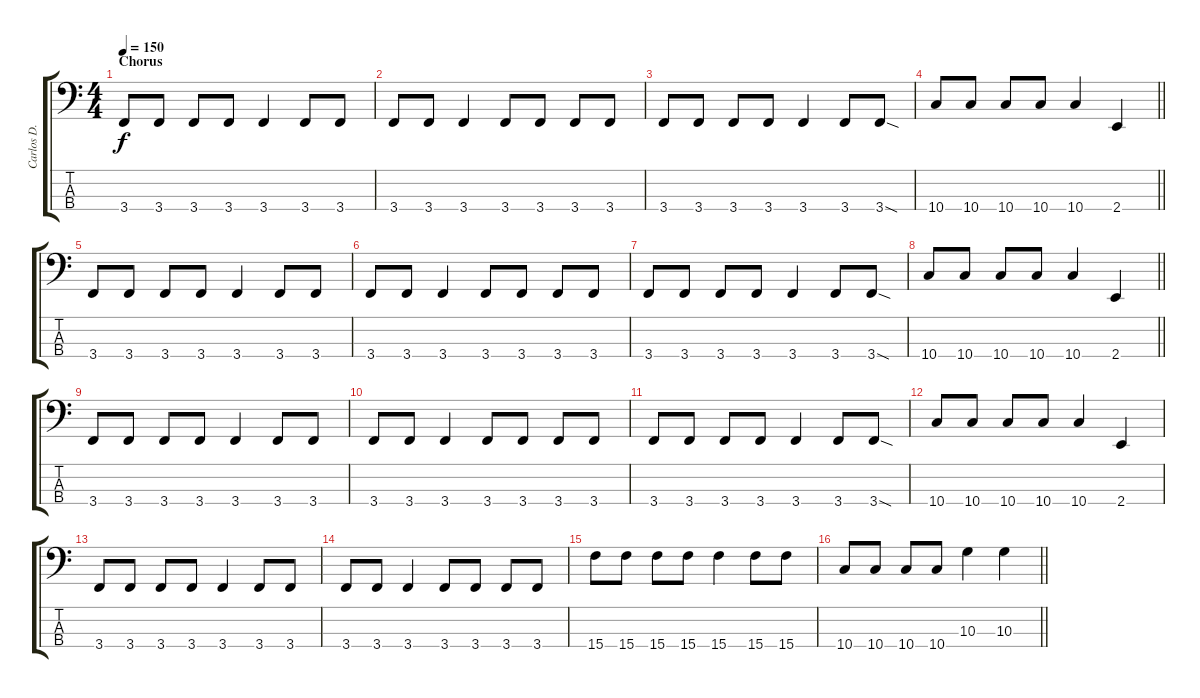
\track ("Carlos D." "Carlos D.") {instrument electricbasspick}
\staff {score tabs}
\tuning (G2 D2 A1 D1) {hide}
\ts (4 4)
\section ("" "Chorus")
\tempo 150
\clef f4
\ks c
3.4.8{dy f} 3.4.8 3.4.8 3.4.8 3.4.4 3.4.8 3.4.8 |
3.4.8 3.4.8 3.4.4 3.4.8 3.4.8 3.4.8 3.4.8 |
3.4.8 3.4.8 3.4.8 3.4.8 3.4.4 3.4.8 3.4{sod}.8 |
\barLineRight lightlight
10.4.8 10.4.8 10.4.8 10.4.8 10.4.4 2.4.4 |
3.4.8 3.4.8 3.4.8 3.4.8 3.4.4 3.4.8 3.4.8 |
3.4.8 3.4.8 3.4.4 3.4.8 3.4.8 3.4.8 3.4.8 |
3.4.8 3.4.8 3.4.8 3.4.8 3.4.4 3.4.8 3.4{sod}.8 |
\barLineRight lightlight
10.4.8 10.4.8 10.4.8 10.4.8 10.4.4 2.4.4 |
3.4.8 3.4.8 3.4.8 3.4.8 3.4.4 3.4.8 3.4.8 |
3.4.8 3.4.8 3.4.4 3.4.8 3.4.8 3.4.8 3.4.8 |
3.4.8 3.4.8 3.4.8 3.4.8 3.4.4 3.4.8 3.4{sod}.8 |
10.4.8 10.4.8 10.4.8 10.4.8 10.4.4 2.4.4 |
3.4.8 3.4.8 3.4.8 3.4.8 3.4.4 3.4.8 3.4.8 |
3.4.8 3.4.8 3.4.4 3.4.8 3.4.8 3.4.8 3.4.8 |
15.4.8 15.4.8 15.4.8 15.4.8 15.4.4 15.4.8 15.4.8 |
\barLineRight lightlight
10.4.8 10.4.8 10.4.8 10.4.8 10.3.4 10.3.4
